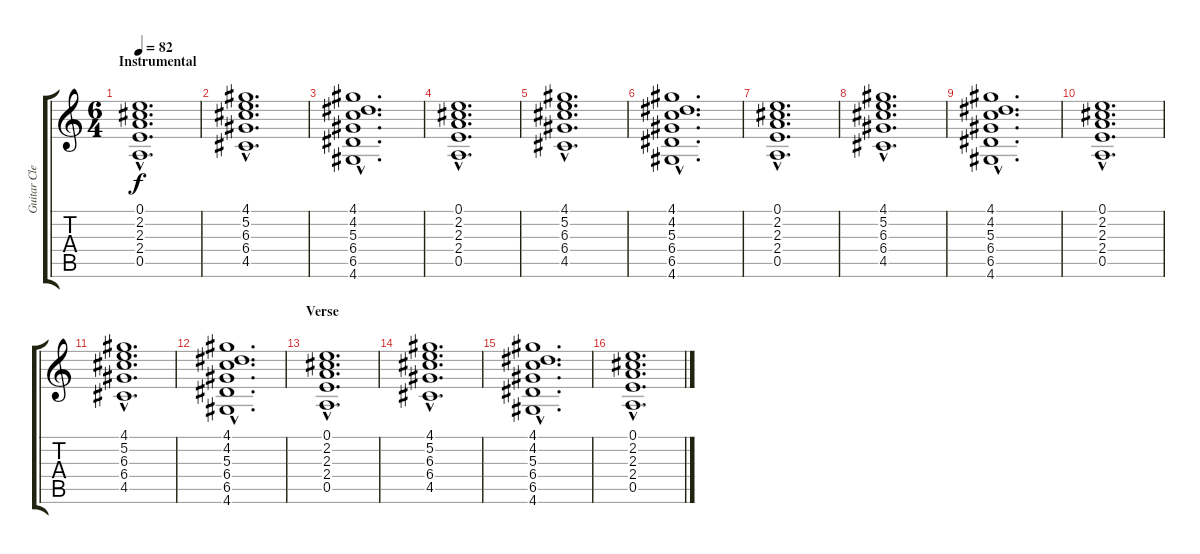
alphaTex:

\track ("Guitar Clean" "Guitar Cle") {instrument electricguitarjazz}
\staff {score tabs}
\tuning (E4 B3 G3 D3 A2 E2) {hide}
\ts (6 4)
\section ("" "Instrumental")
\tempo 82
\clef g2
\ks c
(0.1{hac} 2.2{hac} 2.3{hac} 2.4{hac} 0.5{hac}).1{d dy f} |
(4.1{hac} 5.2{hac} 6.3{hac} 6.4{hac} 4.5{hac}).1{d} |
(4.1{hac} 4.2{hac} 5.3{hac} 6.4{hac} 6.5{hac} 4.6{hac}).1{d} |
(0.1{hac} 2.2{hac} 2.3{hac} 2.4{hac} 0.5{hac}).1{d} |
(4.1{hac} 5.2{hac} 6.3{hac} 6.4{hac} 4.5{hac}).1{d} |
(4.1{hac} 4.2{hac} 5.3{hac} 6.4{hac} 6.5{hac} 4.6{hac}).1{d} |
(0.1{hac} 2.2{hac} 2.3{hac} 2.4{hac} 0.5{hac}).1{d} |
(4.1{hac} 5.2{hac} 6.3{hac} 6.4{hac} 4.5{hac}).1{d} |
(4.1{hac} 4.2{hac} 5.3{hac} 6.4{hac} 6.5{hac} 4.6{hac}).1{d} |
(0.1{hac} 2.2{hac} 2.3{hac} 2.4{hac} 0.5{hac}).1{d} |
(4.1{hac} 5.2{hac} 6.3{hac} 6.4{hac} 4.5{hac}).1{d} |
(4.1{hac} 4.2{hac} 5.3{hac} 6.4{hac} 6.5{hac} 4.6{hac}).1{d} |
\section ("" "Verse")
(0.1{hac} 2.2{hac} 2.3{hac} 2.4{hac} 0.5{hac}).1{d} |
(4.1{hac} 5.2{hac} 6.3{hac} 6.4{hac} 4.5{hac}).1{d} |
(4.1{hac} 4.2{hac} 5.3{hac} 6.4{hac} 6.5{hac} 4.6{hac}).1{d} |
(0.1{hac} 2.2{hac} 2.3{hac} 2.4{hac} 0.5{hac}).1{d}
